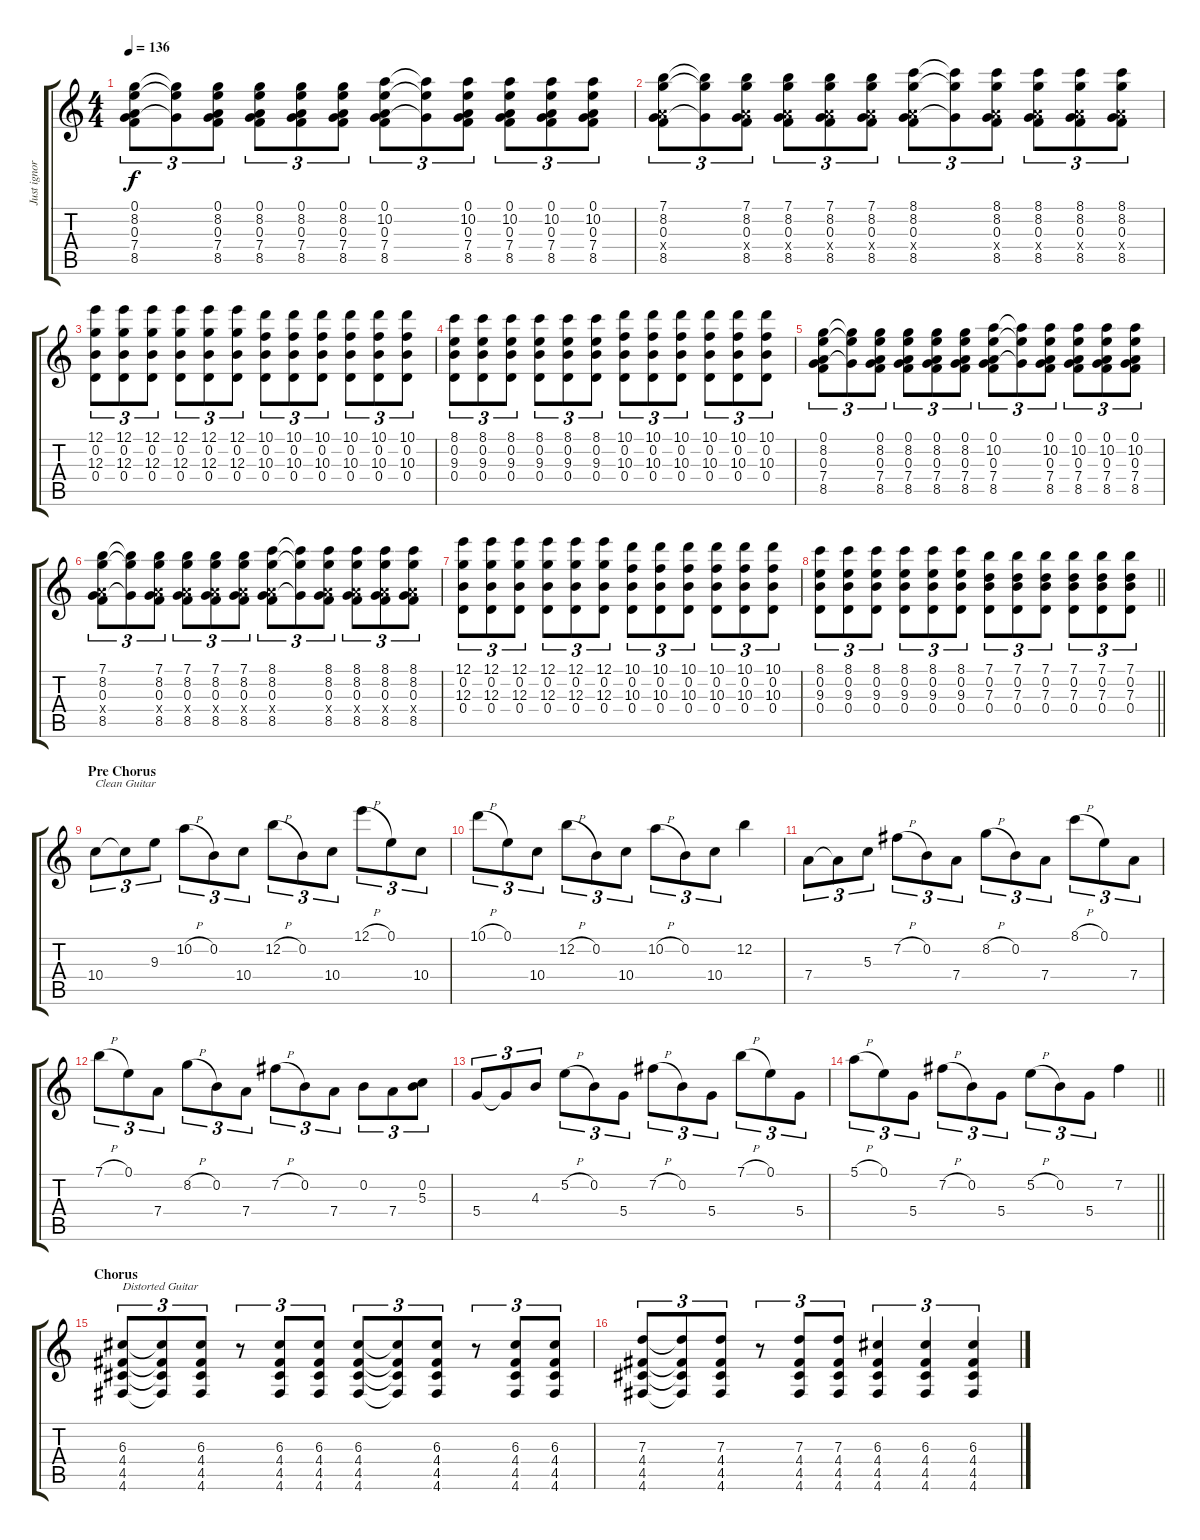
\track ("Just ignore this Track" "Just ignor") {instrument electricguitarclean}
\staff {score tabs}
\tuning (E4 B3 G3 D3 A2 D2) {hide}
\ts (4 4)
\tempo 136
\clef g2
\ks c
(0.1 8.2 0.3 7.4 8.5).8{tu (3 2) dy f} (0.1{t} 8.2{t} 0.3{t}).8{tu (3 2)} (0.1 8.2 0.3 7.4 8.5).8{tu (3 2)} (0.1 8.2 0.3 7.4 8.5).8{tu (3 2)} (0.1 8.2 0.3 7.4 8.5).8{tu (3 2)} (0.1 8.2 0.3 7.4 8.5).8{tu (3 2)} (0.1 10.2 0.3 7.4 8.5).8{tu (3 2)} (0.1{t} 10.2{t} 0.3{t}).8{tu (3 2)} (0.1 10.2 0.3 7.4 8.5).8{tu (3 2)} (0.1 10.2 0.3 7.4 8.5).8{tu (3 2)} (0.1 10.2 0.3 7.4 8.5).8{tu (3 2)} (0.1 10.2 0.3 7.4 8.5).8{tu (3 2)} |
(7.1 8.2 0.3 7.4{x} 8.5).8{tu (3 2)} (7.1{t} 8.2{t} 0.3{t}).8{tu (3 2)} (7.1 8.2 0.3 7.4{x} 8.5).8{tu (3 2)} (7.1 8.2 0.3 7.4{x} 8.5).8{tu (3 2)} (7.1 8.2 0.3 7.4{x} 8.5).8{tu (3 2)} (7.1 8.2 0.3 7.4{x} 8.5).8{tu (3 2)} (8.1 8.2 0.3 7.4{x} 8.5).8{tu (3 2)} (8.1{t} 8.2{t} 0.3{t}).8{tu (3 2)} (8.1 8.2 0.3 7.4{x} 8.5).8{tu (3 2)} (8.1 8.2 0.3 7.4{x} 8.5).8{tu (3 2)} (8.1 8.2 0.3 7.4{x} 8.5).8{tu (3 2)} (8.1 8.2 0.3 7.4{x} 8.5).8{tu (3 2)} |
(12.1 0.2 12.3 0.4).8{tu (3 2)} (12.1 0.2 12.3 0.4).8{tu (3 2)} (12.1 0.2 12.3 0.4).8{tu (3 2)} (12.1 0.2 12.3 0.4).8{tu (3 2)} (12.1 0.2 12.3 0.4).8{tu (3 2)} (12.1 0.2 12.3 0.4).8{tu (3 2)} (10.1 0.2 10.3 0.4).8{tu (3 2)} (10.1 0.2 10.3 0.4).8{tu (3 2)} (10.1 0.2 10.3 0.4).8{tu (3 2)} (10.1 0.2 10.3 0.4).8{tu (3 2)} (10.1 0.2 10.3 0.4).8{tu (3 2)} (10.1 0.2 10.3 0.4).8{tu (3 2)} |
(8.1 0.2 9.3 0.4).8{tu (3 2)} (8.1 0.2 9.3 0.4).8{tu (3 2)} (8.1 0.2 9.3 0.4).8{tu (3 2)} (8.1 0.2 9.3 0.4).8{tu (3 2)} (8.1 0.2 9.3 0.4).8{tu (3 2)} (8.1 0.2 9.3 0.4).8{tu (3 2)} (10.1 0.2 10.3 0.4).8{tu (3 2)} (10.1 0.2 10.3 0.4).8{tu (3 2)} (10.1 0.2 10.3 0.4).8{tu (3 2)} (10.1 0.2 10.3 0.4).8{tu (3 2)} (10.1 0.2 10.3 0.4).8{tu (3 2)} (10.1 0.2 10.3 0.4).8{tu (3 2)} |
(0.1 8.2 0.3 7.4 8.5).8{tu (3 2)} (0.1{t} 8.2{t} 0.3{t}).8{tu (3 2)} (0.1 8.2 0.3 7.4 8.5).8{tu (3 2)} (0.1 8.2 0.3 7.4 8.5).8{tu (3 2)} (0.1 8.2 0.3 7.4 8.5).8{tu (3 2)} (0.1 8.2 0.3 7.4 8.5).8{tu (3 2)} (0.1 10.2 0.3 7.4 8.5).8{tu (3 2)} (0.1{t} 10.2{t} 0.3{t}).8{tu (3 2)} (0.1 10.2 0.3 7.4 8.5).8{tu (3 2)} (0.1 10.2 0.3 7.4 8.5).8{tu (3 2)} (0.1 10.2 0.3 7.4 8.5).8{tu (3 2)} (0.1 10.2 0.3 7.4 8.5).8{tu (3 2)} |
(7.1 8.2 0.3 7.4{x} 8.5).8{tu (3 2)} (7.1{t} 8.2{t} 0.3{t}).8{tu (3 2)} (7.1 8.2 0.3 7.4{x} 8.5).8{tu (3 2)} (7.1 8.2 0.3 7.4{x} 8.5).8{tu (3 2)} (7.1 8.2 0.3 7.4{x} 8.5).8{tu (3 2)} (7.1 8.2 0.3 7.4{x} 8.5).8{tu (3 2)} (8.1 8.2 0.3 7.4{x} 8.5).8{tu (3 2)} (8.1{t} 8.2{t} 0.3{t}).8{tu (3 2)} (8.1 8.2 0.3 7.4{x} 8.5).8{tu (3 2)} (8.1 8.2 0.3 7.4{x} 8.5).8{tu (3 2)} (8.1 8.2 0.3 7.4{x} 8.5).8{tu (3 2)} (8.1 8.2 0.3 7.4{x} 8.5).8{tu (3 2)} |
(12.1 0.2 12.3 0.4).8{tu (3 2)} (12.1 0.2 12.3 0.4).8{tu (3 2)} (12.1 0.2 12.3 0.4).8{tu (3 2)} (12.1 0.2 12.3 0.4).8{tu (3 2)} (12.1 0.2 12.3 0.4).8{tu (3 2)} (12.1 0.2 12.3 0.4).8{tu (3 2)} (10.1 0.2 10.3 0.4).8{tu (3 2)} (10.1 0.2 10.3 0.4).8{tu (3 2)} (10.1 0.2 10.3 0.4).8{tu (3 2)} (10.1 0.2 10.3 0.4).8{tu (3 2)} (10.1 0.2 10.3 0.4).8{tu (3 2)} (10.1 0.2 10.3 0.4).8{tu (3 2)} |
\barLineRight lightlight
(8.1 0.2 9.3 0.4).8{tu (3 2)} (8.1 0.2 9.3 0.4).8{tu (3 2)} (8.1 0.2 9.3 0.4).8{tu (3 2)} (8.1 0.2 9.3 0.4).8{tu (3 2)} (8.1 0.2 9.3 0.4).8{tu (3 2)} (8.1 0.2 9.3 0.4).8{tu (3 2)} (7.1 0.2 7.3 0.4).8{tu (3 2)} (7.1 0.2 7.3 0.4).8{tu (3 2)} (7.1 0.2 7.3 0.4).8{tu (3 2)} (7.1 0.2 7.3 0.4).8{tu (3 2)} (7.1 0.2 7.3 0.4).8{tu (3 2)} (7.1 0.2 7.3 0.4).8{tu (3 2)} |
\section ("" "Pre Chorus")
10.4.8{tu (3 2) txt "Clean Guitar" instrument electricguitarclean} 10.4{t}.8{tu (3 2)} 9.3.8{tu (3 2)} 10.2{h}.8{tu (3 2)} 0.2.8{tu (3 2)} 10.4.8{tu (3 2)} 12.2{h}.8{tu (3 2)} 0.2.8{tu (3 2)} 10.4.8{tu (3 2)} 12.1{h}.8{tu (3 2)} 0.1.8{tu (3 2)} 10.4.8{tu (3 2)} |
10.1{h}.8{tu (3 2)} 0.1.8{tu (3 2)} 10.4.8{tu (3 2)} 12.2{h}.8{tu (3 2)} 0.2.8{tu (3 2)} 10.4.8{tu (3 2)} 10.2{h}.8{tu (3 2)} 0.2.8{tu (3 2)} 10.4.8{tu (3 2)} 12.2.4 |
7.4.8{tu (3 2)} 7.4{t}.8{tu (3 2)} 5.3.8{tu (3 2)} 7.2{h}.8{tu (3 2)} 0.2.8{tu (3 2)} 7.4.8{tu (3 2)} 8.2{h}.8{tu (3 2)} 0.2.8{tu (3 2)} 7.4.8{tu (3 2)} 8.1{h}.8{tu (3 2)} 0.1.8{tu (3 2)} 7.4.8{tu (3 2)} |
7.1{h}.8{tu (3 2)} 0.1.8{tu (3 2)} 7.4.8{tu (3 2)} 8.2{h}.8{tu (3 2)} 0.2.8{tu (3 2)} 7.4.8{tu (3 2)} 7.2{h}.8{tu (3 2)} 0.2.8{tu (3 2)} 7.4.8{tu (3 2)} 0.2.8{tu (3 2)} 7.4.8{tu (3 2)} (0.2 5.3).8{tu (3 2)} |
5.4.8{tu (3 2)} 5.4{t}.8{tu (3 2)} 4.3.8{tu (3 2)} 5.2{h}.8{tu (3 2)} 0.2.8{tu (3 2)} 5.4.8{tu (3 2)} 7.2{h}.8{tu (3 2)} 0.2.8{tu (3 2)} 5.4.8{tu (3 2)} 7.1{h}.8{tu (3 2)} 0.1.8{tu (3 2)} 5.4.8{tu (3 2)} |
\barLineRight lightlight
5.1{h}.8{tu (3 2)} 0.1.8{tu (3 2)} 5.4.8{tu (3 2)} 7.2{h}.8{tu (3 2)} 0.2.8{tu (3 2)} 5.4.8{tu (3 2)} 5.2{h}.8{tu (3 2)} 0.2.8{tu (3 2)} 5.4.8{tu (3 2)} 7.2.4 |
\section ("" "Chorus")
(6.3 4.4 4.5 4.6).8{tu (3 2) txt "Distorted Guitar" instrument overdrivenguitar} (6.3{t} 4.4{t} 4.5{t} 4.6{t}).8{tu (3 2)} (6.3 4.4 4.5 4.6).8{tu (3 2)} r.8{tu (3 2)} (6.3 4.4 4.5 4.6).8{tu (3 2)} (6.3 4.4 4.5 4.6).8{tu (3 2)} (6.3 4.4 4.5 4.6).8{tu (3 2)} (6.3{t} 4.4{t} 4.5{t} 4.6{t}).8{tu (3 2)} (6.3 4.4 4.5 4.6).8{tu (3 2)} r.8{tu (3 2)} (6.3 4.4 4.5 4.6).8{tu (3 2)} (6.3 4.4 4.5 4.6).8{tu (3 2)} |
(7.3 4.4 4.5 4.6).8{tu (3 2)} (7.3{t} 4.4{t} 4.5{t} 4.6{t}).8{tu (3 2)} (7.3 4.4 4.5 4.6).8{tu (3 2)} r.8{tu (3 2)} (7.3 4.4 4.5 4.6).8{tu (3 2)} (7.3 4.4 4.5 4.6).8{tu (3 2)} (6.3 4.4 4.5 4.6).4{tu (3 2)} (6.3 4.4 4.5 4.6).4{tu (3 2)} (6.3 4.4 4.5 4.6).4{tu (3 2)}
